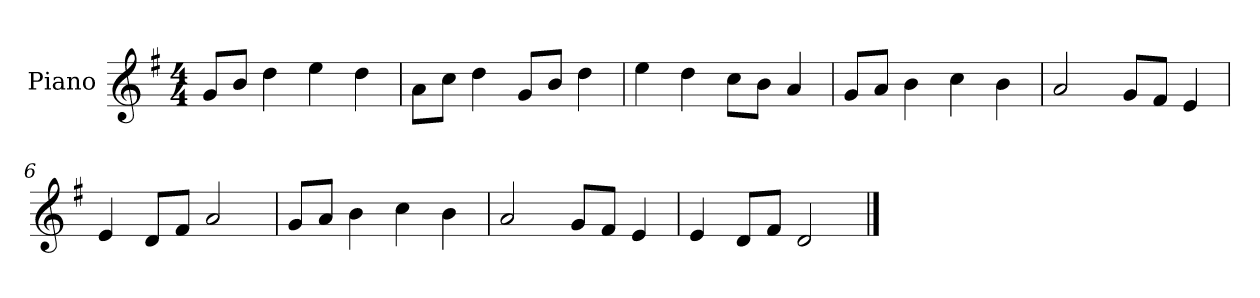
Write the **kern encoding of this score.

**kern
*part1
*staff1
*I"Piano
*I'P-no
*clefG2
*k[f#]
*M4/4
*MM90
=1
8g/L
8b/J
4dd\
4ee\
4dd\
=2
8a\L
8cc\J
4dd\
8g/L
8b/J
4dd\
=3
4ee\
4dd\
8cc\L
8b\J
4a/
=4
8g/L
8a/J
4b\
4cc\
4b\
=5
2a/
8g/L
8f#/J
4e/
=6
4e/
8d/L
8f#/J
2a/
=7
8g/L
8a/J
4b\
4cc\
4b\
!!LO:LB:g=z
=8
2a/
8g/L
8f#/J
4e/
=9
4e/
8d/L
8f#/J
2d/
==
*-
